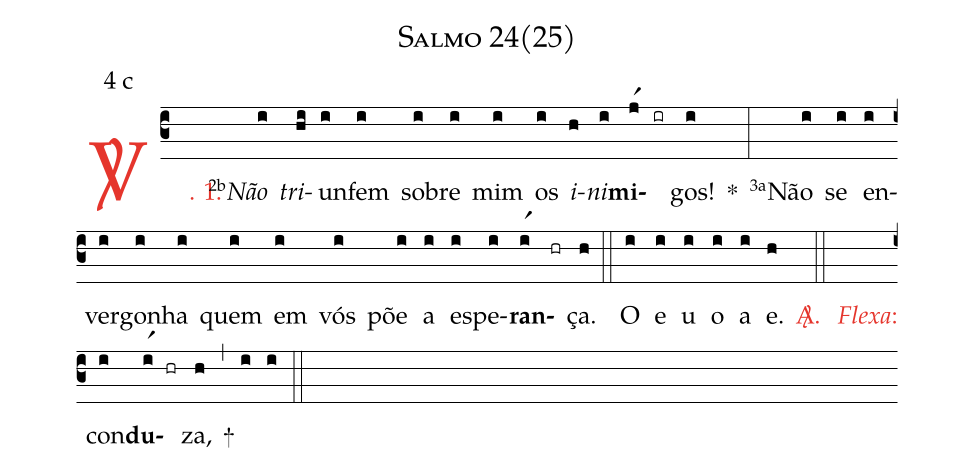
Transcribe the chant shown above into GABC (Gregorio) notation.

name: Salmo 24(25);
mode: 4;
mode-differentia: c;
%%
(c3)

<c><sp>V/</sp>. 1.</c>() <v>\VSup{2b}</v><i>Não</i>(i) <i>tri</i>(hi)un(i)fem(i) so(i)bre(i) mim(i) os(i) <i>i</i>(h)<i>ni</i>(i)<b>mi</b>(jr1)(ir)gos!(i) *(:) <v>\VSup{3a}</v>Não(i) se(i) en(i)ver(i)go(i)nha(i) quem(i) em(i) vós(i) põe(i) a(i) es(i)pe(i)<b>ran</b>(ir1)(hr)ça.(h)

(::)

<eu>O(i) e(i) u(i) o(i) a(i) e.</eu>(h) <c><sp>A/</sp>.</c>

(::)

<nlba><c><i>Flexa</i>:</c>() con(i)<b>du</b></nlba>(ir1)(hr)za,(h) +(,) (i) (i)

(::)
